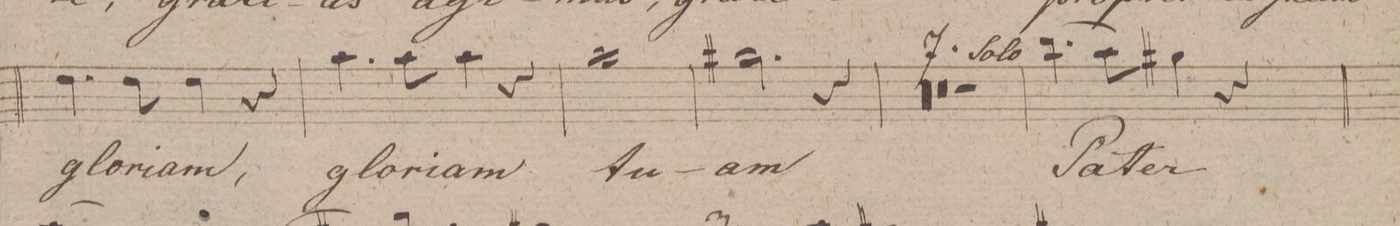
**kern	**text	**text	**dynam
*I"Alto.	*	*	*
*clefC3	*	*	*
*k[f#c#g#d#]	*	*	*
*met(c)	*	*	*
*M4/4	*	*	*
4.e\	glo-	.	.
8e\	-ri-	.	.
4e\	-am,	.	.
4r	.	.	.
=57	=57	=57	=57
4.b\	glo-	.	.
8b\	-ri-	.	.
4b\	-am	.	.
4r	.	.	.
=58	=58	=58	=58
1b\	tu-	.	.
=59	=59	=59	=59
2.a#X\	-am.	.	.
4r	.	.	.
=60	=60	=60	=60
00r	.	.	.
=61	=61	=61	=61
=62	=62	=62	=62
=63	=63	=63	=63
=64	=64	=64	=64
0r	.	.	.
=65	=65	=65	=65
=66	=66	=66	=66
1r	.	.	.
=67	=67	=67	=67
(>4.cc#\	Pa-	.	.
8b\)	.	.	.
4a#X\	-ter,	.	.
4r	.	.	.
=68	=68	=68	=68
*-	*-	*-	*-
